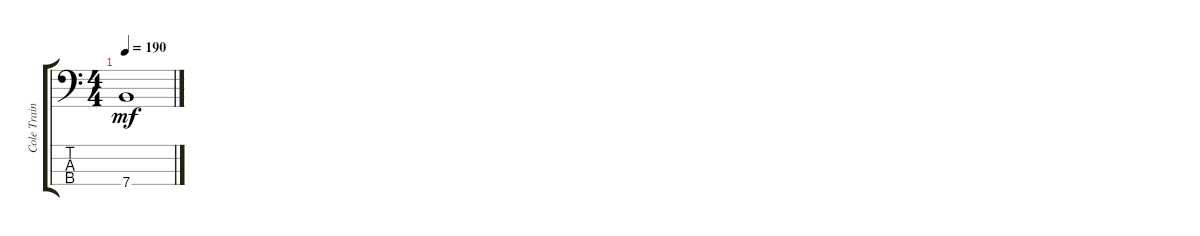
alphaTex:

\track ("Cole Train" "Cole Train") {instrument electricbassfinger}
\staff {score tabs}
\tuning (G2 D2 A1 E1) {hide}
\ts (4 4)
\tempo 190
\clef f4
\ks c
7.4{t}.1{dy mf}
